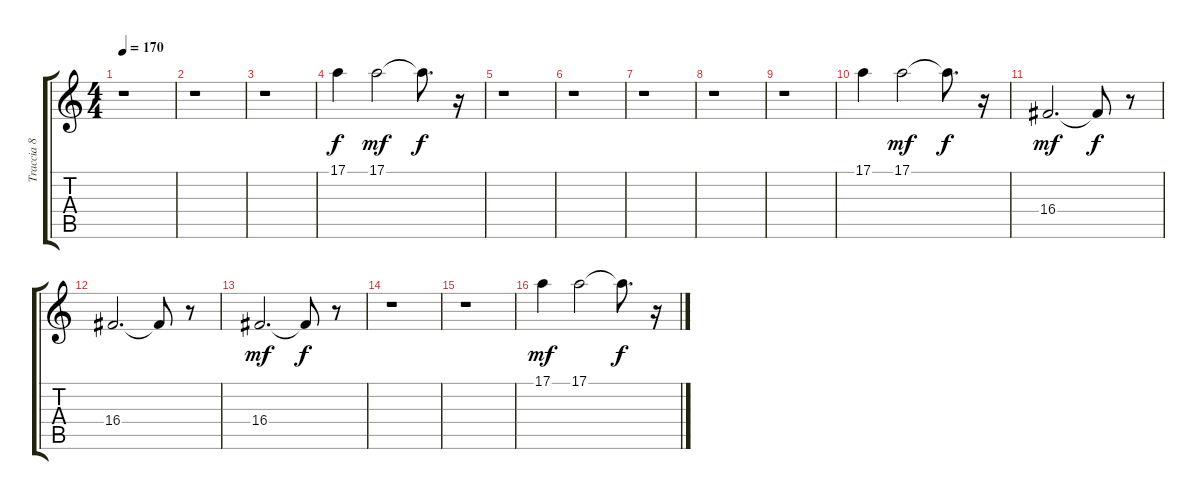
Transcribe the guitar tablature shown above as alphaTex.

\track ("Traccia 8" "Traccia 8") {instrument pad3polysynth}
\staff {score tabs}
\tuning (E4 B3 G3 D3 A2 E2) {hide}
\ts (4 4)
\tempo 170
\clef g2
\ks c
r.1{dy f} |
r.1 |
r.1 |
17.1.4 17.1.2{dy mf} 17.1{t}.8{d dy f} r.16 |
r.1 |
r.1 |
r.1 |
r.1 |
r.1 |
17.1.4 17.1.2{dy mf} 17.1{t}.8{d dy f} r.16 |
16.4.2{d dy mf} 16.4{t}.8{dy f} r.8 |
16.4.2{d} 16.4{t}.8 r.8 |
16.4.2{d dy mf} 16.4{t}.8{dy f} r.8 |
r.1 |
r.1 |
17.1.4{dy mf} 17.1.2 17.1{t}.8{d dy f} r.16
